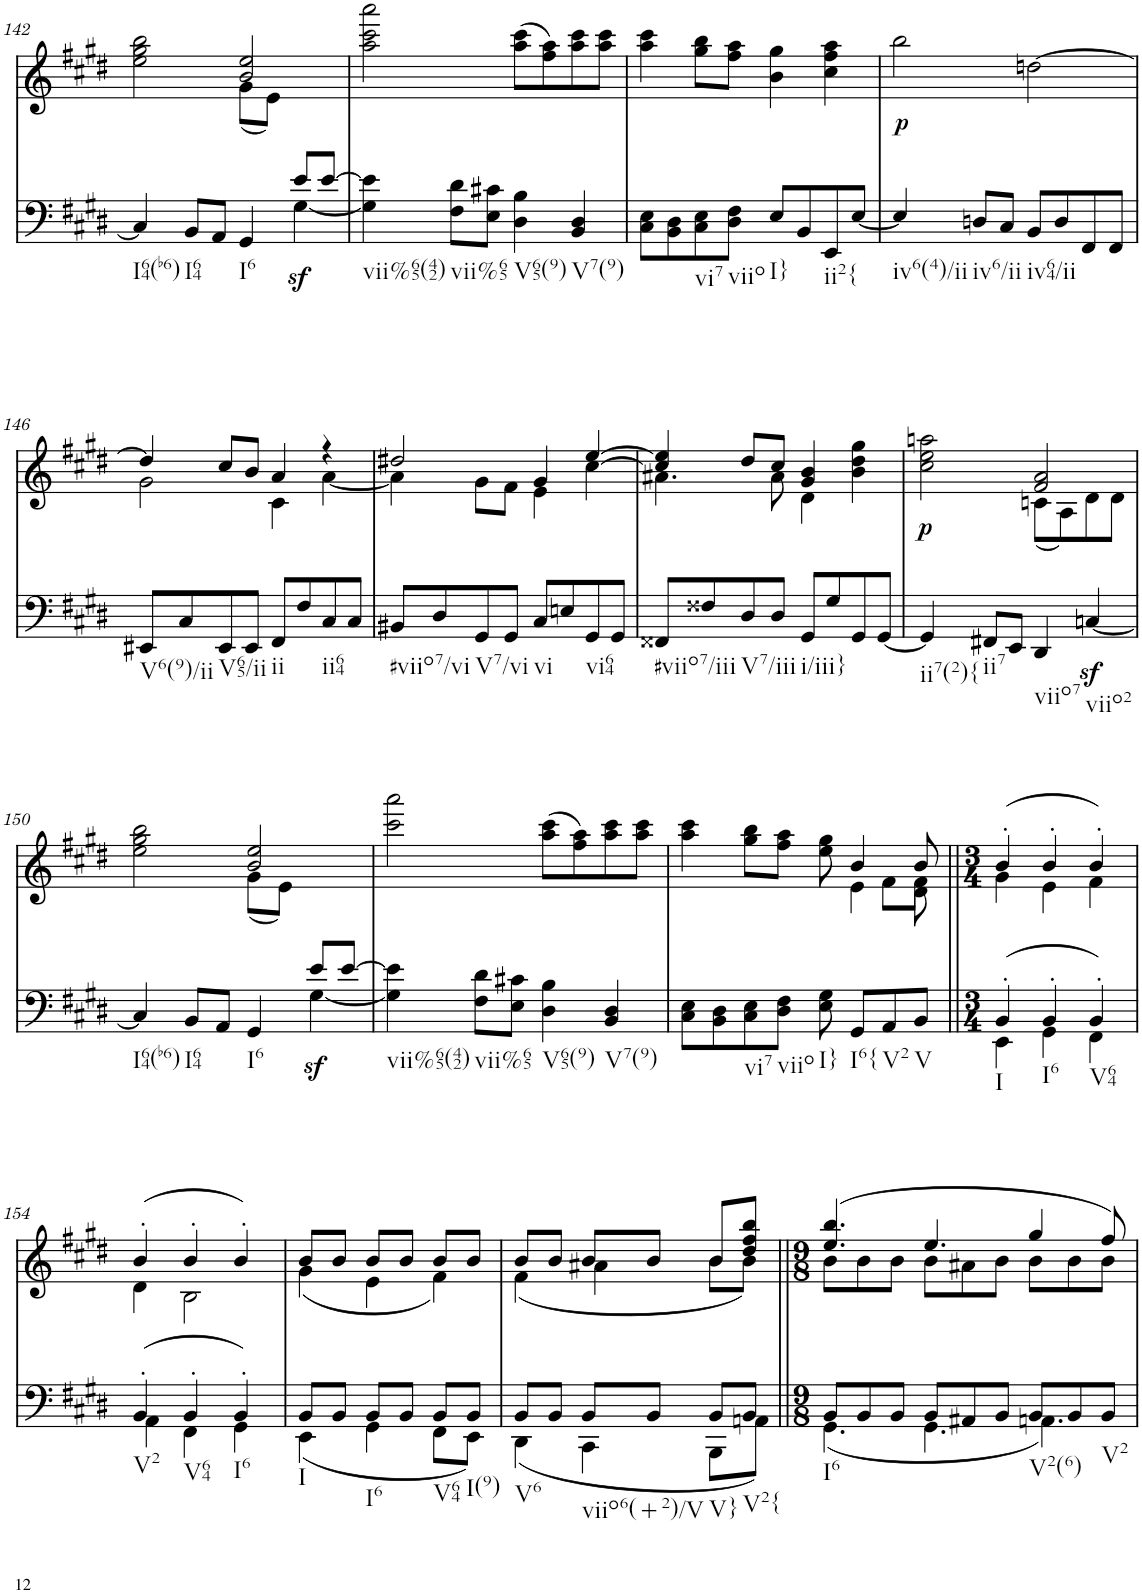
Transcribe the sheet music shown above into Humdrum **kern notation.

**kern	**dynam	**kern	**text	**dynam
*part2	*part2	*part1	*part1	*part1
*staff2	*staff2	*staff1	*staff1	*staff1
*I"Piano	*	*I"Piano	*	*
*I'Pno	*	*I'Pno	*	*
!!LO:PB:g=z
*clefF4	*	*clefF4	*	*
*k[f#c#g#d#]	*	*k[f#c#g#d#]	*	*
*E:	*	*E:	*	*
*M2/2	*	*M2/2	*	*
*met(c|)	*	*met(c|)	*	*
=142	=142	=142	=142	=142
*^	*	*^	*	*
!LO:TX:b:t=I64(b6)	!	!	!	!	!	!
!LO:TX:b:t=I64	!	!	!	!	!	!
2ryy	4C/]	.	2ee\ 2gg#\ 2bb\	2ryy	.	.
.	8BB/L	.	.	.	.	.
.	8AA/J	.	.	.	.	.
!LO:TX:b:t=I6	!	!	!	!	!	!
4ryy	4GG#/	.	2b/ 2ee/	(8g#\L	.	.
.	.	.	.	8e\J)	.	.
!	!	!LO:DY:b	!	!	!	!
[4G#\	8e/L	sf	.	4ryy	.	.
.	[8e/J	.	.	.	.	.
*	*	*	*v	*v	*	*
=143	=143	=143	=143	=143	=143
!LO:TX:b:t=vii%65(42)	!	!	!	!	!
*v	*v	*	*	*	*
4G#\] 4e\]	.	2aa\ 2ccc#\ 2aaa\	.	.
!LO:TX:b:t=vii%65	!	!	!	!
8F#\ 8d#\L	.	.	.	.
8E\ 8c#X\J	.	.	.	.
!LO:TX:b:t=V65(9)	!	!	!	!
4D#\ 4B\	.	(8aa\ 8ccc#\L	.	.
.	.	8ff#\ 8aa\)	.	.
!LO:TX:b:t=V7(9)	!	!	!	!
4BB/ 4D#/	.	8aa\ 8ccc#\	.	.
.	.	8aa\ 8ccc#\J	.	.
=144	=144	=144	=144	=144
8C#\ 8E\L	.	4aa\ 4ccc#\	.	.
8BB\ 8D#\	.	.	.	.
!LO:TX:b:t=vi7	!	!	!	!
8C#\ 8E\	.	8gg#\ 8bb\L	.	.
!LO:TX:b:t=viio	!	!	!	!
8D#\ 8F#\J	.	8ff#\ 8aa\J	.	.
!LO:TX:b:t=I}	!	!	!	!
8E/L	.	4b\ 4gg#\	.	.
8BB/	.	.	.	.
!LO:TX:b:t=ii2{	!	!	!	!
8EE/	.	4cc#\ 4ff#\ 4aa\	.	.
[8E/J	.	.	.	.
=145	=145	=145	=145	=145
!LO:TX:b:t=iv6(4)/ii	!	!	!	!
!	!	!	!LO:LY:b	!
4E/]	.	2bb\	.	.
!LO:TX:b:t=iv6/ii	!	!	!	!
8Dn/L	.	.	.	.
8C#/J	.	.	.	.
!LO:TX:b:t=iv64/ii	!	!	!	!
8BB/L	.	[>2ddn\	.	.
8D/	.	.	.	.
8FF#/	.	.	.	.
8FF#/J	.	.	.	.
!!LO:LB:g=z
=146	=146	=146	=146	=146
*	*	*^	*	*
!LO:TX:b:t=V6(9)/ii	!	!	!	!	!
8EE#X/L	.	4dd/]	2g#\	.	.
8C#/	.	.	.	.	.
!LO:TX:b:t=V65/ii	!	!	!	!	!
8EE#/	.	8cc#/L	.	.	.
8EE#/J	.	8b/J	.	.	.
!LO:TX:b:t=ii	!	!	!	!	!
8FF#/L	.	4a/	4c#\	.	.
8F#/	.	.	.	.	.
!LO:TX:b:t=ii64	!	!	!	!	!
8C#/	.	4r	[4a\	.	.
8C#/J	.	.	.	.	.
=147	=147	=147	=147	=147	=147
!LO:TX:b:t=#viio7/vi	!	!	!	!	!
8BB#X/L	.	2dd#X/	4a\]	.	.
8D#/	.	.	.	.	.
!LO:TX:b:t=V7/vi	!	!	!	!	!
8GG#/	.	.	8g#\L	.	.
8GG#/J	.	.	8f#\J	.	.
!LO:TX:b:t=vi	!	!	!	!	!
8C#/L	.	4g#/	4e\	.	.
8En/	.	.	.	.	.
!LO:TX:b:t=vi64	!	!	!	!	!
8GG#/	.	[4ee/	[>4cc#\	.	.
8GG#/J	.	.	.	.	.
=148	=148	=148	=148	=148	=148
!LO:TX:b:t=#viio7/iii	!	!	!	!	!
8FF##X/L	.	4cc#/] 4ee/]	4.a#X\	.	.
8F##X/	.	.	.	.	.
!LO:TX:b:t=V7/iii	!	!	!	!	!
8D#/	.	8dd#/L	.	.	.
8D#/J	.	8cc#/J	8a#\	.	.
!LO:TX:b:t=i/iii}	!	!	!	!	!
8GG#/L	.	4g#/ 4b/	4d#\	.	.
8G#/	.	.	.	.	.
8GG#/	.	4ryy	4b\ 4dd#\ 4gg#\	.	.
[8GG#/J	.	.	.	.	.
=149	=149	=149	=149	=149	=149
!LO:TX:b:t=ii7(2){	!	!	!	!	!
!	!	!	!	!	!LO:DY:b
4GG#/]	.	2cc#\ 2ee\ 2aan\	2ryy	.	p
!LO:TX:b:t=ii7	!	!	!	!	!
8FF#X/L	.	.	.	.	.
8EE/J	.	.	.	.	.
!LO:TX:b:t=viio7	!	!	!	!	!
4DD#/	.	2f#/ 2a/	(8cn\L	.	.
.	.	.	8A\)	.	.
!LO:TX:b:t=viio2	!	!	!	!	!
[<4Cnz</	.	.	8d#\	.	.
.	.	.	8d#\J	.	.
!!LO:LB:g=z	!!
=150	=150	=150	=150	=150	=150
*^	*	*	*	*	*
!LO:TX:b:t=I64(b6)	!	!	!	!	!	!
4C/]	2.ryy	.	2ee\ 2gg#\ 2bb\	2ryy	.	.
!LO:TX:b:t=I64	!	!	!	!	!	!
8BB/L	.	.	.	.	.	.
8AA/J	.	.	.	.	.	.
!LO:TX:b:t=I6	!	!	!	!	!	!
4GG#/	.	.	2b/ 2ee/	(8g#\L	.	.
.	.	.	.	8e\J)	.	.
!	!	!LO:DY:b	!	!	!	!
8e/L	[4G#\	sf	.	4ryy	.	.
[8e/J	.	.	.	.	.	.
*v	*v	*	*	*	*	*
*	*	*v	*v	*	*
=151	=151	=151	=151	=151
!LO:TX:b:t=vii%65(42)	!	!	!	!
4G#\] 4e\]	.	2ccc#\ 2aaa\	.	.
!LO:TX:b:t=vii%65	!	!	!	!
8F#\ 8d#\L	.	.	.	.
8E\ 8c#X\J	.	.	.	.
!LO:TX:b:t=V65(9)	!	!	!	!
4D#\ 4B\	.	(8aa\ 8ccc#\L	.	.
.	.	8ff#\ 8aa\)	.	.
!LO:TX:b:t=V7(9)	!	!	!	!
4BB/ 4D#/	.	8aa\ 8ccc#\	.	.
.	.	8aa\ 8ccc#\J	.	.
=152	=152	=152	=152	=152
*	*	*^	*	*
*	*	*	*^	*	*
8C#\ 8E\L	.	2ryy	4aa\ 4ccc#\	8ryy	.	.
*	*	*	*v	*v	*	*
8BB\ 8D#\	.	.	.	.	.
!LO:TX:b:t=vi7	!	!	!	!	!
8C#\ 8E\	.	.	8gg#\ 8bb\L	.	.
!LO:TX:b:t=viio	!	!	!	!	!
8D#\ 8F#\J	.	.	8ff#\ 8aa\J	.	.
!LO:TX:b:t=I}	!	!	!	!	!
8E\ 8G#\	.	8ryy	8ee\ 8gg#\	.	.
*	*	*	*^	*	*
!LO:TX:b:t=I6{	!	!	!	!	!	!
8GG#/L	.	4b/	8ryy	4e\	.	.
!LO:TX:b:t=V2	!	!	!	!	!	!
8AA/	.	.	8f#\L	.	.	.
!LO:TX:b:t=V	!	!	!	!	!	!
8BB/J	.	8b/	8f#\J	8d#\	.	.
*	*	*v	*v	*v	*	*
=153||	=153||	=153||	=153||	=153||
*M3/4	*	*M3/4	*	*
*^	*	*^	*	*
*	*	*	*	*^	*	*
!LO:TX:b:t=I	!	!	!	!	!	!	!
*	*	*	*	*v	*v	*	*
(4BB'/	4EE\	.	(4b'/	4g#\	.	.
!LO:TX:b:t=I6	!	!	!	!	!	!
4BB'/	4GG#\	.	4b'/	4e\	.	.
!LO:TX:b:t=V64	!	!	!	!	!	!
4BB'/)	4FF#\	.	4b'/)	4f#\	.	.
!!LO:LB:g=z	!!
=154	=154	=154	=154	=154	=154	=154
!LO:TX:b:t=V2	!	!	!	!	!	!
(4BB'/	4AA\	.	(4b'/	4d#\	.	.
!LO:TX:b:t=V64	!	!	!	!	!	!
4BB'/	4FF#\	.	4b'/	2B\	.	.
!LO:TX:b:t=I6	!	!	!	!	!	!
4BB'/)	4GG#\	.	4b'/)	.	.	.
=155	=155	=155	=155	=155	=155	=155
!LO:TX:b:t=I	!	!	!	!	!	!
8BB/L	(4EE\	.	8b/L	(4g#\	.	.
8BB/J	.	.	8b/J	.	.	.
!LO:TX:b:t=I6	!	!	!	!	!	!
8BB/L	4GG#\	.	8b/L	4e\	.	.
8BB/J	.	.	8b/J	.	.	.
!LO:TX:b:t=V64	!	!	!	!	!	!
8BB/L	8FF#\L	.	8b/L	4f#\)	.	.
!LO:TX:b:t=I(9)	!	!	!	!	!	!
8BB/J	8EE\J)	.	8b/J	.	.	.
=156	=156	=156	=156	=156	=156	=156
!LO:TX:b:t=V6	!	!	!	!	!	!
8BB/L	(4DD#\	.	8b/L	(4f#\	.	.
8BB/J	.	.	8b/J	.	.	.
!LO:TX:b:t=viio6(+2)/V	!	!	!	!	!	!
8BB/L	4CC#\	.	8b/L	4a#X\	.	.
8BB/J	.	.	8b/J	.	.	.
!LO:TX:b:t=V}	!	!	!	!	!	!
8BB/L	8BBB\L	.	8b/L	8b\L	.	.
!LO:TX:b:t=V2{	!	!	!	!	!	!
8BB/J	8AAn\J)	.	8dd#/ 8ff#/ 8bb/J	8b\J)	.	.
=157||	=157||	=157||	=157||	=157||	=157||	=157||
*M9/8	*	*	*M9/8	*	*	*
!LO:TX:b:t=I6	!	!	!	!	!	!
8BB/L	(4.GG#\	.	(4.ee/ 4.bb/	8b\L	.	.
8BB/	.	.	.	8b\	.	.
8BB/J	.	.	.	8b\J	.	.
8BB/L	4.GG#\	.	4.ee/	8b\L	.	.
8AA#X/	.	.	.	8a#X\	.	.
8BB/J	.	.	.	8b\J	.	.
!LO:TX:b:t=V2(6)	!	!	!	!	!	!
8BB/L	4.AAn\)	.	4gg#/	8b\L	.	.
8BB/	.	.	.	8b\	.	.
!LO:TX:b:t=V2	!	!	!	!	!	!
8BB/J	.	.	8ff#/)	8b\J	.	.
*v	*v	*	*	*	*	*
*	*	*v	*v	*	*
=	=	=	=	=
*-	*-	*-	*-	*-
